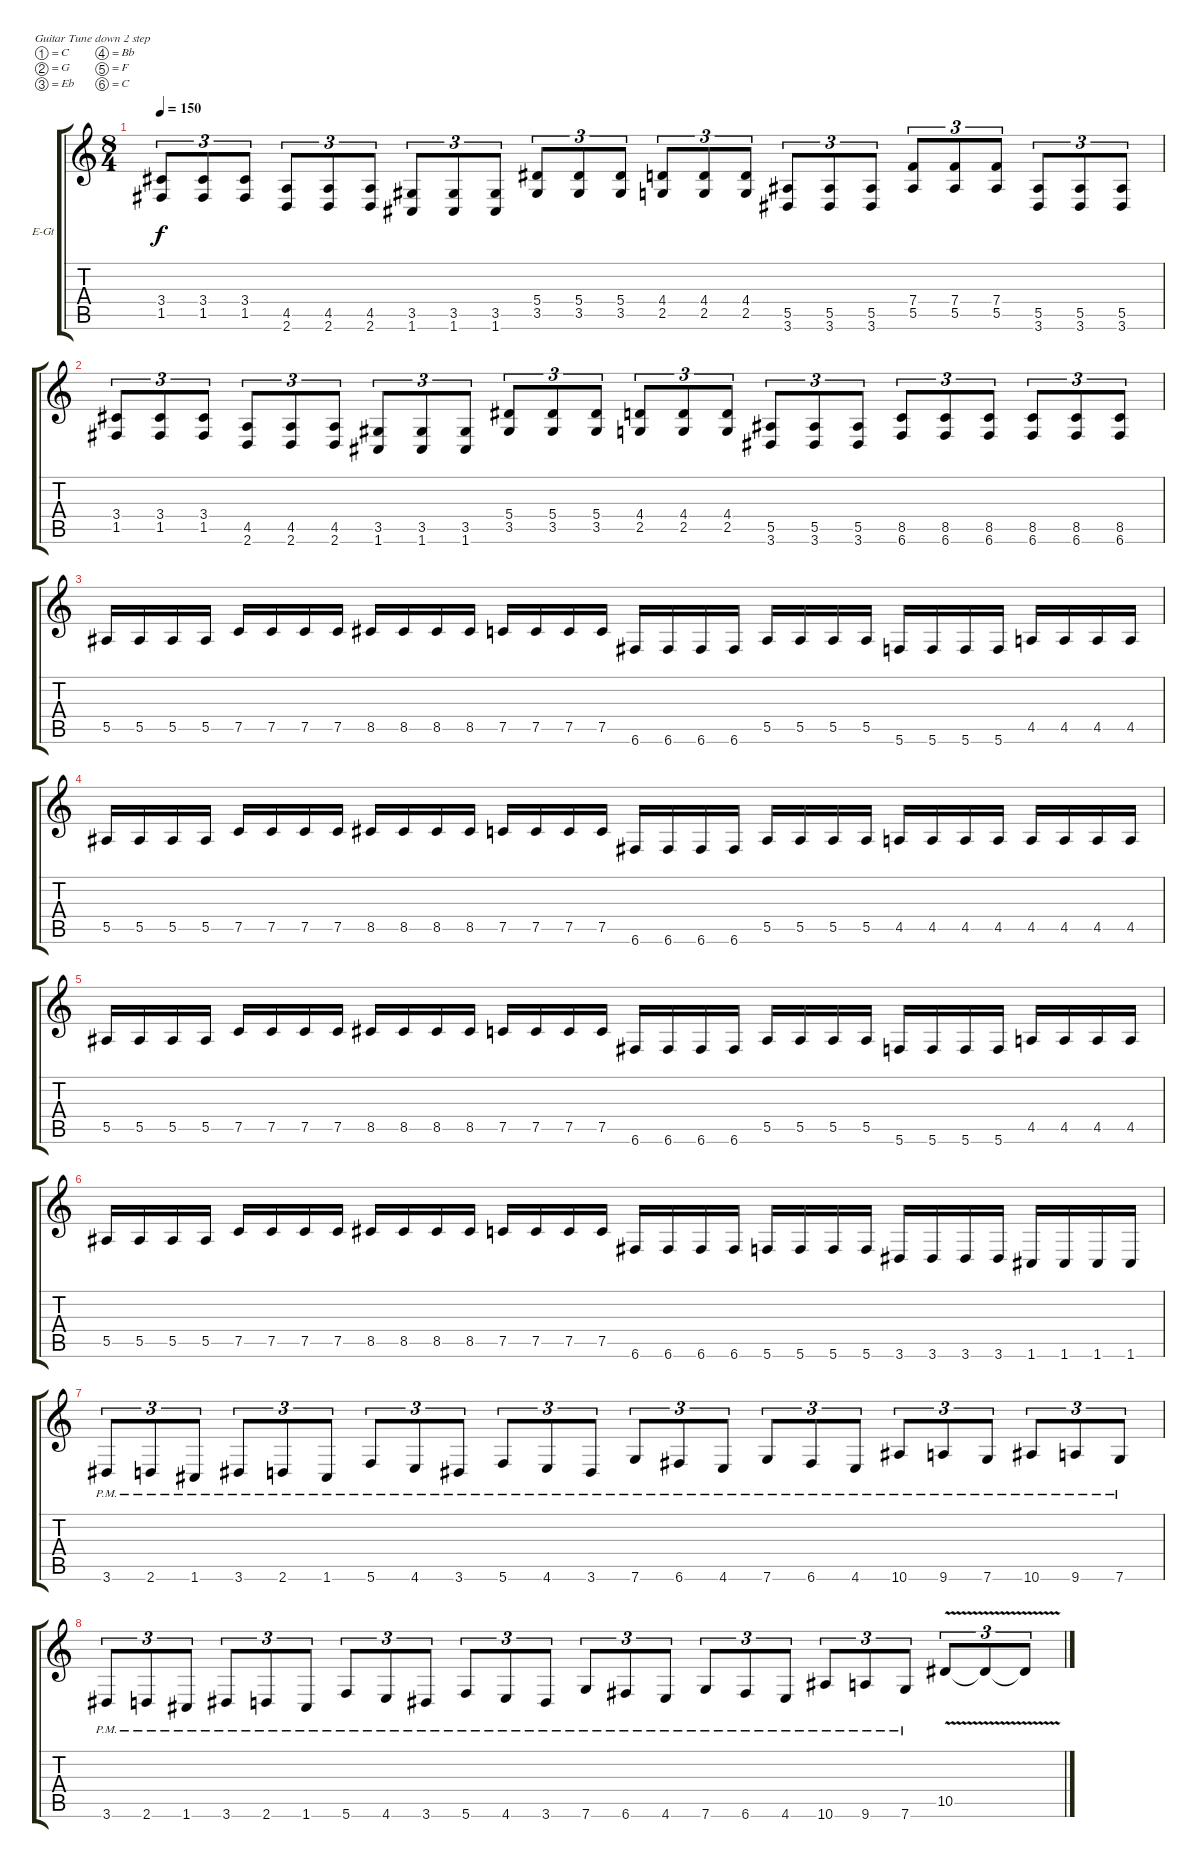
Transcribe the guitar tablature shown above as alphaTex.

\bracketExtendMode groupsimilarinstruments
\firstSystemTrackNameOrientation horizontal
\otherSystemsTrackNameOrientation horizontal
\track ("Pista 1" "E-Gt") {solo instrument distortionguitar}
\staff {score tabs}
\tuning (C4 G3 Eb3 Bb2 F2 C2)
\ts (8 4)
\tempo 150
\clef g2
\ks c
(3.4 1.5).8{tu (3 2) dy f} (3.4 1.5).8{tu (3 2)} (3.4 1.5).8{tu (3 2)} (4.5 2.6).8{tu (3 2)} (4.5 2.6).8{tu (3 2)} (4.5 2.6).8{tu (3 2)} (3.5 1.6).8{tu (3 2)} (3.5 1.6).8{tu (3 2)} (3.5 1.6).8{tu (3 2)} (5.4 3.5).8{tu (3 2)} (5.4 3.5).8{tu (3 2)} (5.4 3.5).8{tu (3 2)} (4.4 2.5).8{tu (3 2)} (4.4 2.5).8{tu (3 2)} (4.4 2.5).8{tu (3 2)} (5.5 3.6).8{tu (3 2)} (5.5 3.6).8{tu (3 2)} (5.5 3.6).8{tu (3 2)} (7.4 5.5).8{tu (3 2)} (7.4 5.5).8{tu (3 2)} (7.4 5.5).8{tu (3 2)} (5.5 3.6).8{tu (3 2)} (5.5 3.6).8{tu (3 2)} (5.5 3.6).8{tu (3 2)} |
(3.4 1.5).8{tu (3 2)} (3.4 1.5).8{tu (3 2)} (3.4 1.5).8{tu (3 2)} (4.5 2.6).8{tu (3 2)} (4.5 2.6).8{tu (3 2)} (4.5 2.6).8{tu (3 2)} (3.5 1.6).8{tu (3 2)} (3.5 1.6).8{tu (3 2)} (3.5 1.6).8{tu (3 2)} (5.4 3.5).8{tu (3 2)} (5.4 3.5).8{tu (3 2)} (5.4 3.5).8{tu (3 2)} (4.4 2.5).8{tu (3 2)} (4.4 2.5).8{tu (3 2)} (4.4 2.5).8{tu (3 2)} (5.5 3.6).8{tu (3 2)} (5.5 3.6).8{tu (3 2)} (5.5 3.6).8{tu (3 2)} (8.5 6.6).8{tu (3 2)} (8.5 6.6).8{tu (3 2)} (8.5 6.6).8{tu (3 2)} (8.5 6.6).8{tu (3 2)} (8.5 6.6).8{tu (3 2)} (8.5 6.6).8{tu (3 2)} |
5.5.16 5.5.16 5.5.16 5.5.16 7.5.16 7.5.16 7.5.16 7.5.16 8.5.16 8.5.16 8.5.16 8.5.16 7.5.16 7.5.16 7.5.16 7.5.16 6.6.16 6.6.16 6.6.16 6.6.16 5.5.16 5.5.16 5.5.16 5.5.16 5.6.16 5.6.16 5.6.16 5.6.16 4.5.16 4.5.16 4.5.16 4.5.16 |
5.5.16 5.5.16 5.5.16 5.5.16 7.5.16 7.5.16 7.5.16 7.5.16 8.5.16 8.5.16 8.5.16 8.5.16 7.5.16 7.5.16 7.5.16 7.5.16 6.6.16 6.6.16 6.6.16 6.6.16 5.5.16 5.5.16 5.5.16 5.5.16 4.5.16 4.5.16 4.5.16 4.5.16 4.5.16 4.5.16 4.5.16 4.5.16 |
5.5.16 5.5.16 5.5.16 5.5.16 7.5.16 7.5.16 7.5.16 7.5.16 8.5.16 8.5.16 8.5.16 8.5.16 7.5.16 7.5.16 7.5.16 7.5.16 6.6.16 6.6.16 6.6.16 6.6.16 5.5.16 5.5.16 5.5.16 5.5.16 5.6.16 5.6.16 5.6.16 5.6.16 4.5.16 4.5.16 4.5.16 4.5.16 |
5.5.16 5.5.16 5.5.16 5.5.16 7.5.16 7.5.16 7.5.16 7.5.16 8.5.16 8.5.16 8.5.16 8.5.16 7.5.16 7.5.16 7.5.16 7.5.16 6.6.16 6.6.16 6.6.16 6.6.16 5.6.16 5.6.16 5.6.16 5.6.16 3.6.16 3.6.16 3.6.16 3.6.16 1.6.16 1.6.16 1.6.16 1.6.16 |
3.6{pm}.8{tu (3 2)} 2.6{pm}.8{tu (3 2)} 1.6{pm}.8{tu (3 2)} 3.6{pm}.8{tu (3 2)} 2.6{pm}.8{tu (3 2)} 1.6{pm}.8{tu (3 2)} 5.6{pm}.8{tu (3 2)} 4.6{pm}.8{tu (3 2)} 3.6{pm}.8{tu (3 2)} 5.6{pm}.8{tu (3 2)} 4.6{pm}.8{tu (3 2)} 3.6{pm}.8{tu (3 2)} 7.6{pm}.8{tu (3 2)} 6.6{pm}.8{tu (3 2)} 4.6{pm}.8{tu (3 2)} 7.6{pm}.8{tu (3 2)} 6.6{pm}.8{tu (3 2)} 4.6{pm}.8{tu (3 2)} 10.6{pm}.8{tu (3 2)} 9.6{pm}.8{tu (3 2)} 7.6{pm}.8{tu (3 2)} 10.6{pm}.8{tu (3 2)} 9.6{pm}.8{tu (3 2)} 7.6{pm}.8{tu (3 2)} |
3.6{pm}.8{tu (3 2)} 2.6{pm}.8{tu (3 2)} 1.6{pm}.8{tu (3 2)} 3.6{pm}.8{tu (3 2)} 2.6{pm}.8{tu (3 2)} 1.6{pm}.8{tu (3 2)} 5.6{pm}.8{tu (3 2)} 4.6{pm}.8{tu (3 2)} 3.6{pm}.8{tu (3 2)} 5.6{pm}.8{tu (3 2)} 4.6{pm}.8{tu (3 2)} 3.6{pm}.8{tu (3 2)} 7.6{pm}.8{tu (3 2)} 6.6{pm}.8{tu (3 2)} 4.6{pm}.8{tu (3 2)} 7.6{pm}.8{tu (3 2)} 6.6{pm}.8{tu (3 2)} 4.6{pm}.8{tu (3 2)} 10.6{pm}.8{tu (3 2)} 9.6{pm}.8{tu (3 2)} 7.6{pm}.8{tu (3 2)} 10.5{v}.8{tu (3 2)} 10.5{v t}.8{tu (3 2)} 10.5{v t}.8{tu (3 2)}
